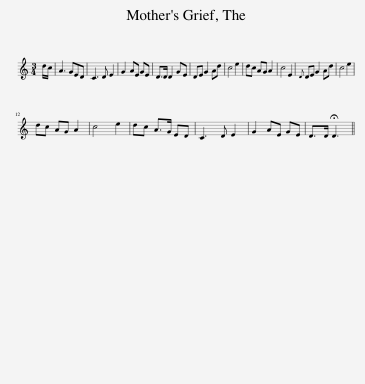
X:1
L:1/8
M:3/4
I:linebreak $
K:C
V:1 treble
V:1
 d/c/ | A3 GED | C3 D E2 | G2 AE GE | D>D D2 GE | %5
 DE G2 Ad | c4 e2 | dc AG A2 | c4 E2 |{D} DE G2 Ad | %10
 c4 e2 |$ dc AG A2 | c4 e2 | dc A>G ED | C3 D E2 | %15
 G2 AE GE | D>D !fermata!D3 || %17
